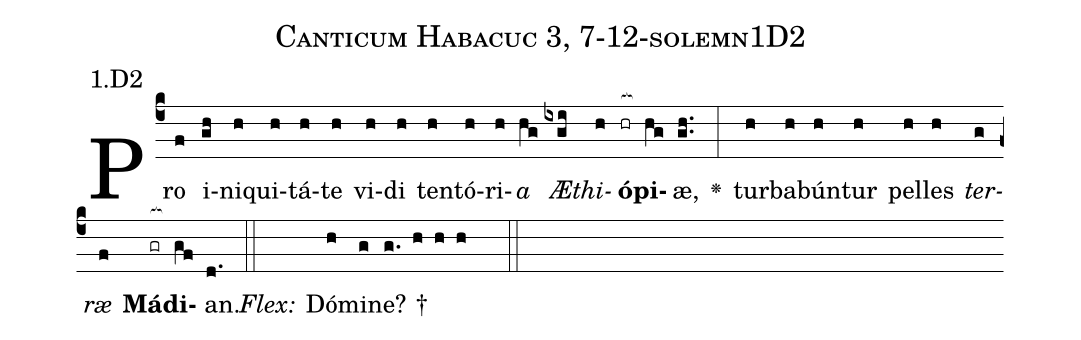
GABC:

name: Canticum Habacuc 3, 7-12-solemn1D2;
annotation: 1.D2;
%%
(c4)Pro(f) i(gh)ni(h)qui(h)tá(h)te(h) vi(h)di(h) ten(h)tó(h)ri(h)<i>a</i>(hg) <i>Æ</i>(ixgi)<i>thi</i>(h)<b>ó</b>(hr[ocb:1{])<b>pi</b>(hg[ocb:0}])æ,(gh..) <v>\greheightstar</v>(:) tur(h)ba(h)bún(h)tur(h) pel(h)les(h) <i>ter</i>(g)<i>ræ</i>(f) <b>Má</b>(gr[ocb:1{])<b>di</b>(gf[ocb:0}])an.(d.) (::)
<i>Flex:</i>()  Dó(h)mi(g)ne? †(g. h h h  ::)

%E(h) u(h) o(g) u(f) a(gf) e.(d.) (::)
